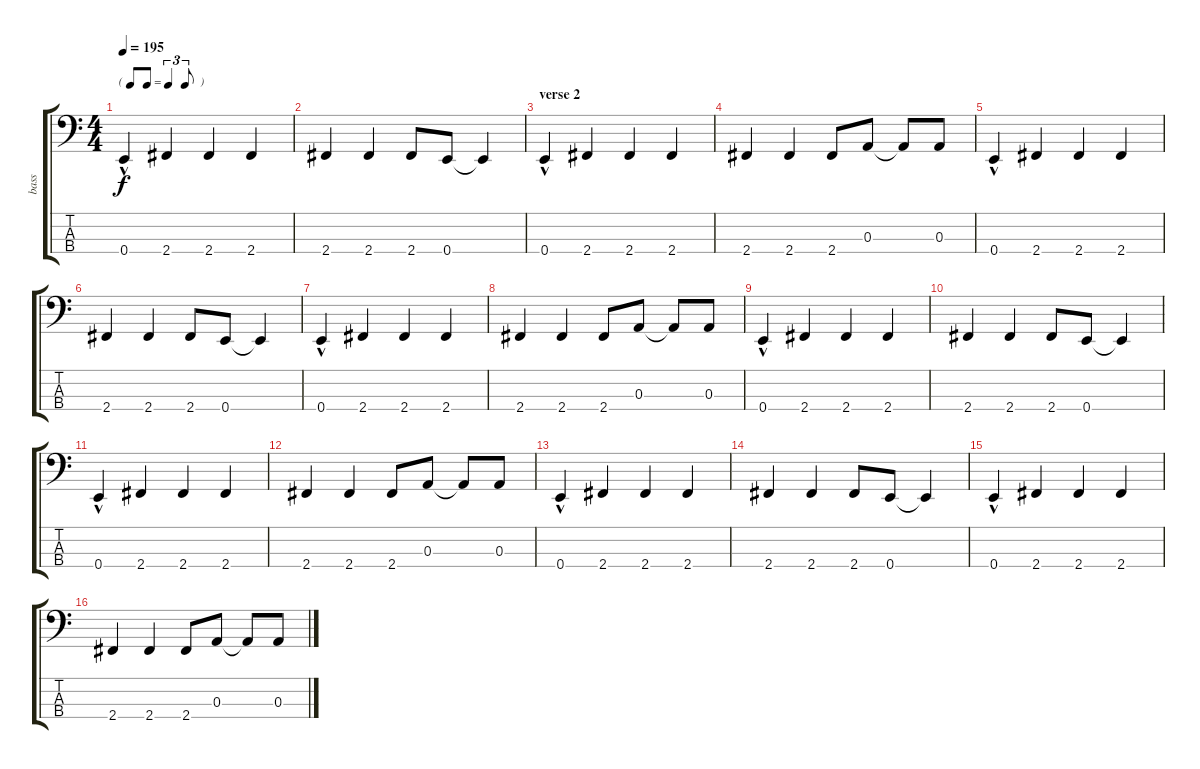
\track ("bass" "bass") {instrument electricbassfinger}
\staff {score tabs}
\tuning (G2 D2 A1 E1) {hide}
\ts (4 4)
\tf triplet8th
\tempo 195
\clef f4
\ks c
0.4{hac}.4{dy f} 2.4.4 2.4.4 2.4.4 |
2.4.4 2.4.4 2.4.8 0.4.8 0.4{t}.4 |
\section ("" "verse 2")
0.4{hac}.4 2.4.4 2.4.4 2.4.4 |
2.4.4 2.4.4 2.4.8 0.3.8 0.3{t}.8 0.3.8 |
0.4{hac}.4 2.4.4 2.4.4 2.4.4 |
2.4.4 2.4.4 2.4.8 0.4.8 0.4{t}.4 |
0.4{hac}.4 2.4.4 2.4.4 2.4.4 |
2.4.4 2.4.4 2.4.8 0.3.8 0.3{t}.8 0.3.8 |
0.4{hac}.4 2.4.4 2.4.4 2.4.4 |
2.4.4 2.4.4 2.4.8 0.4.8 0.4{t}.4 |
0.4{hac}.4 2.4.4 2.4.4 2.4.4 |
2.4.4 2.4.4 2.4.8 0.3.8 0.3{t}.8 0.3.8 |
0.4{hac}.4 2.4.4 2.4.4 2.4.4 |
2.4.4 2.4.4 2.4.8 0.4.8 0.4{t}.4 |
0.4{hac}.4 2.4.4 2.4.4 2.4.4 |
2.4.4 2.4.4 2.4.8 0.3.8 0.3{t}.8 0.3.8
